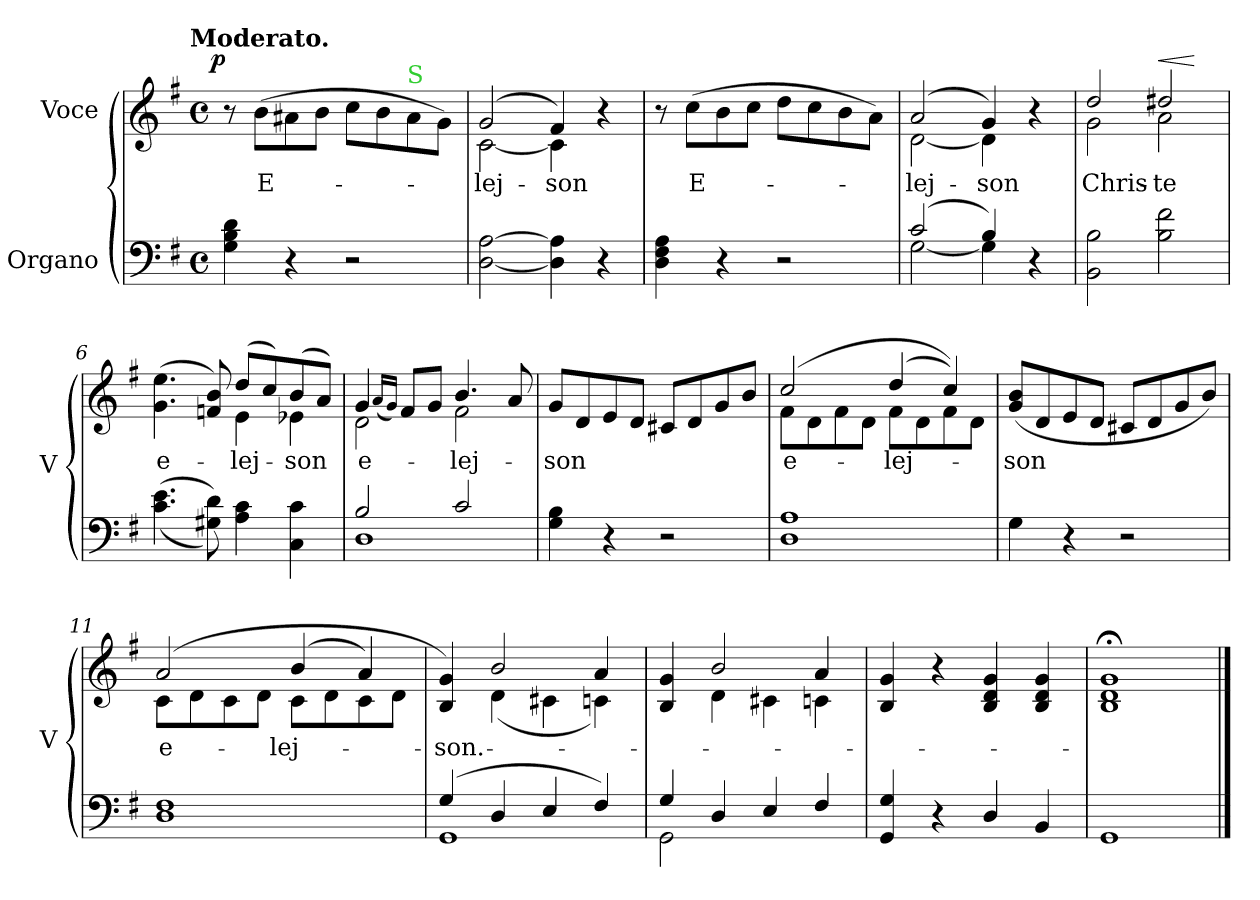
**kern	**kern	**text	**dynam
*part2	*part1	*part1	*part1
*staff2	*staff1	*staff1	*staff1
*I"Organo	*I"Voce	*	*
*	*I'V	*	*
*clefF4	*clefG2	*	*
*k[f#]	*k[f#]	*	*
*G:	*G:	*	*
!!LO:TX:omd:t=Moderato.
*M4/4	*M4/4	*	*
*met(c)	*met(c)	*	*
=1	=1	=1	=1
!	!	!	!LO:DY:b:rj
4G\ 4B\ 4d\	8r	.	p
.	(>8b\L	E-	.
4r	8a#X\	.	.
.	8b\J	.	.
2r	8cc\L	.	.
.	8b\	.	.
!	!LO:TX:a:color=limegreen:t=S	!	!
.	8a#\	.	.
.	8g\J)	.	.
=2	=2	=2	=2
*	*^	*	*
[2D\ [2A\	(>2g/	[2c\	-lej-	.
4D]\ 4A]\	4f#/)	4c\]	-son	.
4r	4r	4ryy	.	.
*	*v	*v	*	*
=3	=3	=3	=3
4D\ 4F#\ 4A\	8r	.	.
.	(>8cc\L	E-	.
4r	8b\	.	.
.	8cc\J	.	.
2r	8dd\L	.	.
.	8cc\	.	.
.	8b\	.	.
.	8a\J)	.	.
=4	=4	=4	=4
*^	*^	*	*
(>2c/	[2G\	(>2a/	[2d\	-lej-	.
4B/)	4G\]	4g/)	4d\]	-son	.
4r	4ryy	4r	4ryy	.	.
*v	*v	*	*	*	*
=5	=5	=5	=5	=5
2BB\ 2B\	2dd/	2g\	Chris-	.
!	!	!	!	!LO:HP:a
2B\ 2f#\	2dd#X/	2a\	-te	<
*	*v	*v	*	*
.	.	.	[
=6	=6	=6	=6
*	*^	*	*
(<(>4.c\ 4.e\	(>4.g\ 4.ee\	2ryy	e-	.
8G#X\ 8d\))	8fn/ 8b/)	.	.	.
4A\ 4c\	(<8dd/L	4e\	-lej-	.
.	8cc/)	.	.	.
4C\ 4c\	(<8b/	4e-X\	-son	.
.	8a/J)	.	.	.
=7	=7	=7	=7	=7
*^	*	*	*	*
2B/	1D\	4g/	2d\	e-	.
.	.	(<16qqa/LL	.	.	.
.	.	16qqg/JJ)	.	.	.
.	.	8f#/L	.	.	.
.	.	8g/J	.	.	.
2c/	.	4.b/	2f#\	-lej-	.
.	.	8a/	.	.	.
*v	*v	*	*	*	*
*	*v	*v	*	*
=8	=8	=8	=8
4G\ 4B\	8g/L	-son	.
.	8d/	.	.
4r	8e/	.	.
.	8d/J	.	.
2r	8c#X/L	.	.
.	8d/	.	.
.	8g/	.	.
.	8b/J	.	.
=9	=9	=9	=9
*	*^	*	*
1D\ 1A\	(>2cc/	8f#\L	e-	.
.	.	8d\	.	.
.	.	8f#\	.	.
.	.	8d\J	.	.
.	(<4dd/	8f#\L	-lej-	.
.	.	8d\	.	.
.	4cc/))	8f#\	.	.
.	.	8d\J	.	.
*	*v	*v	*	*
=10	=10	=10	=10
4G\	(<8g/ 8b/L	-son	.
.	8d/	.	.
4r	8e/	.	.
.	8d/J	.	.
2r	8c#X/L	.	.
.	8d/	.	.
.	8g/	.	.
.	8b/J)	.	.
=11	=11	=11	=11
*	*^	*	*
1D\ 1F#\	(>2a/	8c\L	e-	.
.	.	8d\	.	.
.	.	8c\	.	.
.	.	8d\J	.	.
.	(>4b/	8c\L	-lej-	.
.	.	8d\	.	.
.	4a/)	8c\	.	.
.	.	8d\J	.	.
=12	=12	=12	=12	=12
*^	*	*	*	*
(>4G/	1GG\	4ryy	4B/ 4g/)	son.	.
4D/	.	2b/	(>4d\	.	.
4E/	.	.	4c#X\	.	.
4F#/)	.	4a/	4cn\)	.	.
=13	=13	=13	=13	=13	=13
4G/	2GG\	4ryy	4B/ 4g/	.	.
4D/	.	2b/	4d\	.	.
4E/	2ryy	.	4c#X\	.	.
4F#/	.	4a/	4cn\	.	.
*v	*v	*	*	*	*
*	*v	*v	*	*
=14	=14	=14	=14
4GG/ 4G/	4B/ 4g/	.	.
4r	4r	.	.
4D/	4B/ 4d/ 4g/	.	.
4BB/	4B/ 4d/ 4g/	.	.
=15	=15	=15	=15
1GG/	1B;</ 1d;</ 1g;</	.	.
==	==	==	==
*-	*-	*-	*-
